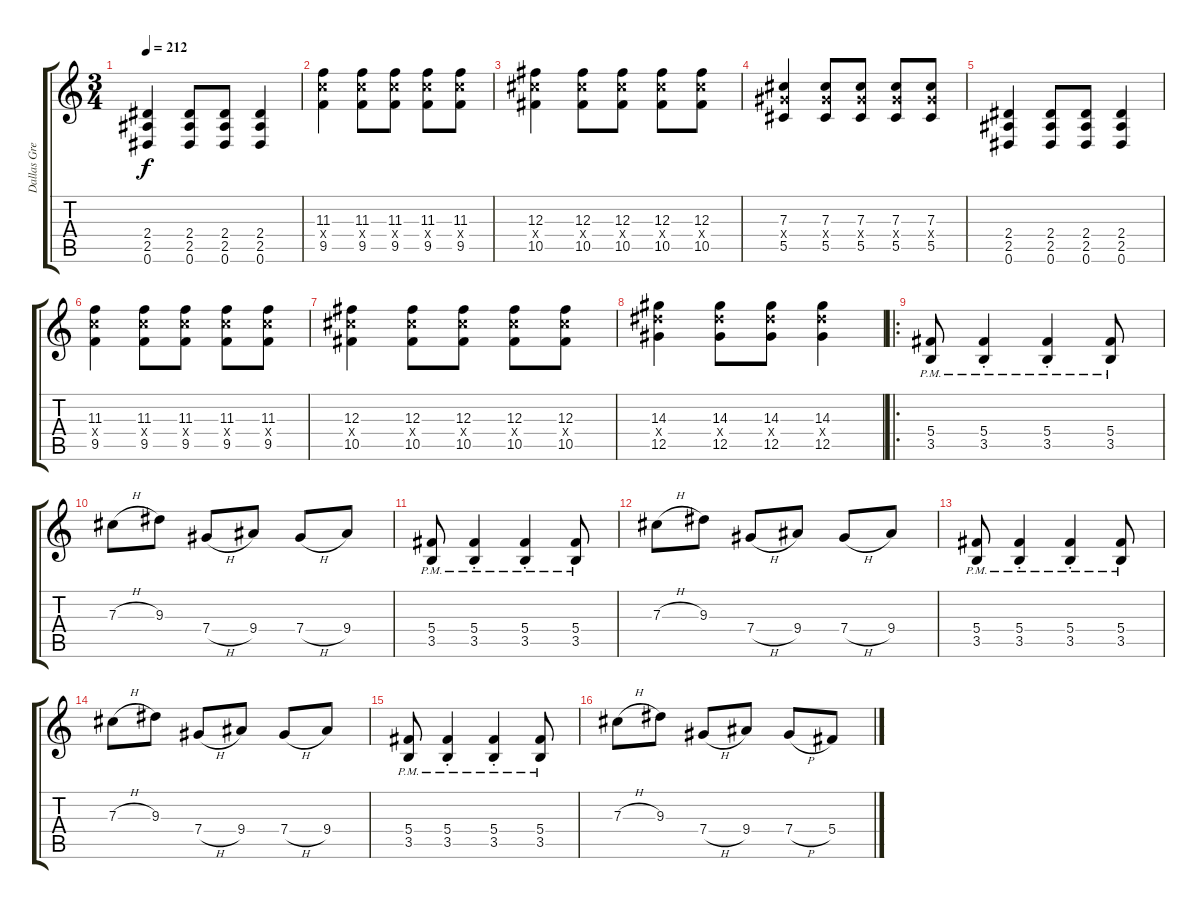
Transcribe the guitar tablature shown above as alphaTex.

\track ("Dallas Green" "Dallas Gre") {instrument distortionguitar}
\staff {score tabs}
\tuning (Eb4 Bb3 Gb3 Db3 Ab2 Eb2) {hide}
\ts (3 4)
\tempo 212
\clef g2
\ks c
(2.4 2.5 0.6).4{dy f} (2.4 2.5 0.6).8 (2.4 2.5 0.6).8 (2.4 2.5 0.6).4 |
(11.3 11.4{x} 9.5).4 (11.3 11.4{x} 9.5).8 (11.3 11.4{x} 9.5).8 (11.3 11.4{x} 9.5).8 (11.3 11.4{x} 9.5).8 |
(12.3 12.4{x} 10.5).4 (12.3 12.4{x} 10.5).8 (12.3 12.4{x} 10.5).8 (12.3 12.4{x} 10.5).8 (12.3 12.4{x} 10.5).8 |
(7.3 7.4{x} 5.5).4 (7.3 7.4{x} 5.5).8 (7.3 7.4{x} 5.5).8 (7.3 7.4{x} 5.5).8 (7.3 7.4{x} 5.5).8 |
(2.4 2.5 0.6).4 (2.4 2.5 0.6).8 (2.4 2.5 0.6).8 (2.4 2.5 0.6).4 |
(11.3 11.4{x} 9.5).4 (11.3 11.4{x} 9.5).8 (11.3 11.4{x} 9.5).8 (11.3 11.4{x} 9.5).8 (11.3 11.4{x} 9.5).8 |
(12.3 12.4{x} 10.5).4 (12.3 12.4{x} 10.5).8 (12.3 12.4{x} 10.5).8 (12.3 12.4{x} 10.5).8 (12.3 12.4{x} 10.5).8 |
(14.3 14.4{x} 12.5).4 (14.3 14.4{x} 12.5).8 (14.3 14.4{x} 12.5).8 (14.3 14.4{x} 12.5).4 |
\ro
(5.4{pm} 3.5).8 (5.4{pm} 3.5{st}).4 (5.4{pm} 3.5{st}).4 (5.4{pm} 3.5).8 |
7.3{h}.8 9.3.8 7.4{h}.8 9.4.8 7.4{h}.8 9.4.8 |
(5.4{pm} 3.5).8 (5.4{pm} 3.5{st}).4 (5.4{pm} 3.5{st}).4 (5.4{pm} 3.5).8 |
7.3{h}.8 9.3.8 7.4{h}.8 9.4.8 7.4{h}.8 9.4.8 |
(5.4{pm} 3.5).8 (5.4{pm} 3.5{st}).4 (5.4{pm} 3.5{st}).4 (5.4{pm} 3.5).8 |
7.3{h}.8 9.3.8 7.4{h}.8 9.4.8 7.4{h}.8 9.4.8 |
(5.4{pm} 3.5).8 (5.4{pm} 3.5{st}).4 (5.4{pm} 3.5{st}).4 (5.4{pm} 3.5).8 |
7.3{h}.8 9.3.8 7.4{h}.8 9.4.8 7.4{h}.8 5.4.8
